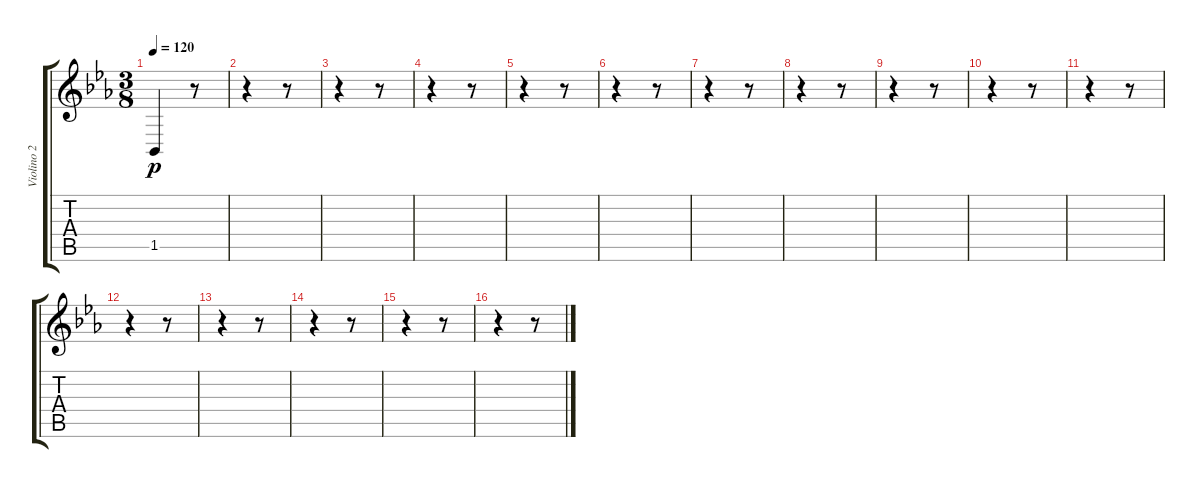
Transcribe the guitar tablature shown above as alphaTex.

\track ("Violino 2" "Violino 2") {instrument violin}
\staff {score tabs}
\tuning (E4 B3 G3 D3 A2 E2) {hide}
\ts (3 8)
\tempo 120
\clef g2
\ks eb
1.5.4{dy p} r.8 |
r.4 r.8 |
r.4 r.8 |
r.4 r.8 |
r.4 r.8 |
r.4 r.8 |
r.4 r.8 |
r.4 r.8 |
r.4 r.8 |
r.4 r.8 |
r.4 r.8 |
r.4 r.8 |
r.4 r.8 |
r.4 r.8 |
r.4 r.8 |
r.4 r.8
